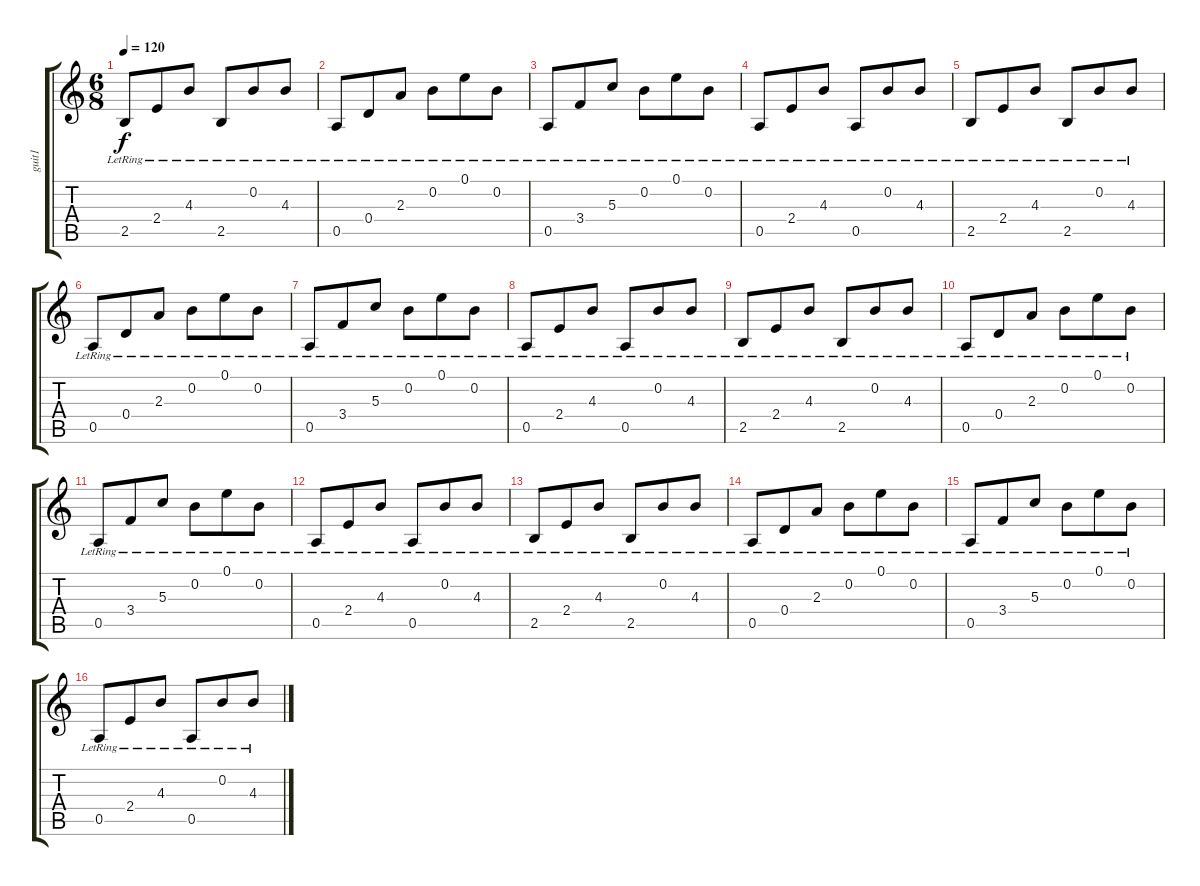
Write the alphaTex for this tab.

\track ("guit1" "guit1") {instrument acousticguitarsteel}
\staff {score tabs}
\tuning (E4 B3 G3 D3 A2 D2) {hide}
\ts (6 8)
\tempo 120
\clef g2
\ks c
2.5{lr}.8{dy f} 2.4{lr}.8 4.3{lr}.8 2.5{lr}.8 0.2{lr}.8 4.3{lr}.8 |
0.5{lr}.8 0.4{lr}.8 2.3{lr}.8 0.2{lr}.8 0.1{lr}.8 0.2{lr}.8 |
0.5{lr}.8 3.4{lr}.8 5.3{lr}.8 0.2{lr}.8 0.1{lr}.8 0.2{lr}.8 |
0.5{lr}.8{instrument acousticguitarsteel} 2.4{lr}.8 4.3{lr}.8 0.5{lr}.8 0.2{lr}.8 4.3{lr}.8 |
2.5{lr}.8 2.4{lr}.8 4.3{lr}.8 2.5{lr}.8 0.2{lr}.8 4.3{lr}.8 |
0.5{lr}.8 0.4{lr}.8 2.3{lr}.8 0.2{lr}.8 0.1{lr}.8 0.2{lr}.8 |
0.5{lr}.8 3.4{lr}.8 5.3{lr}.8 0.2{lr}.8 0.1{lr}.8 0.2{lr}.8 |
0.5{lr}.8{instrument acousticguitarsteel} 2.4{lr}.8 4.3{lr}.8 0.5{lr}.8 0.2{lr}.8 4.3{lr}.8 |
2.5{lr}.8 2.4{lr}.8 4.3{lr}.8 2.5{lr}.8 0.2{lr}.8 4.3{lr}.8 |
0.5{lr}.8 0.4{lr}.8 2.3{lr}.8 0.2{lr}.8 0.1{lr}.8 0.2{lr}.8 |
0.5{lr}.8 3.4{lr}.8 5.3{lr}.8 0.2{lr}.8 0.1{lr}.8 0.2{lr}.8 |
0.5{lr}.8{instrument acousticguitarsteel} 2.4{lr}.8 4.3{lr}.8 0.5{lr}.8 0.2{lr}.8 4.3{lr}.8 |
2.5{lr}.8 2.4{lr}.8 4.3{lr}.8 2.5{lr}.8 0.2{lr}.8 4.3{lr}.8 |
0.5{lr}.8 0.4{lr}.8 2.3{lr}.8 0.2{lr}.8 0.1{lr}.8 0.2{lr}.8 |
0.5{lr}.8 3.4{lr}.8 5.3{lr}.8 0.2{lr}.8 0.1{lr}.8 0.2{lr}.8 |
0.5{lr}.8{volume 0 instrument acousticguitarsteel} 2.4{lr}.8 4.3{lr}.8 0.5{lr}.8 0.2{lr}.8 4.3{lr}.8
